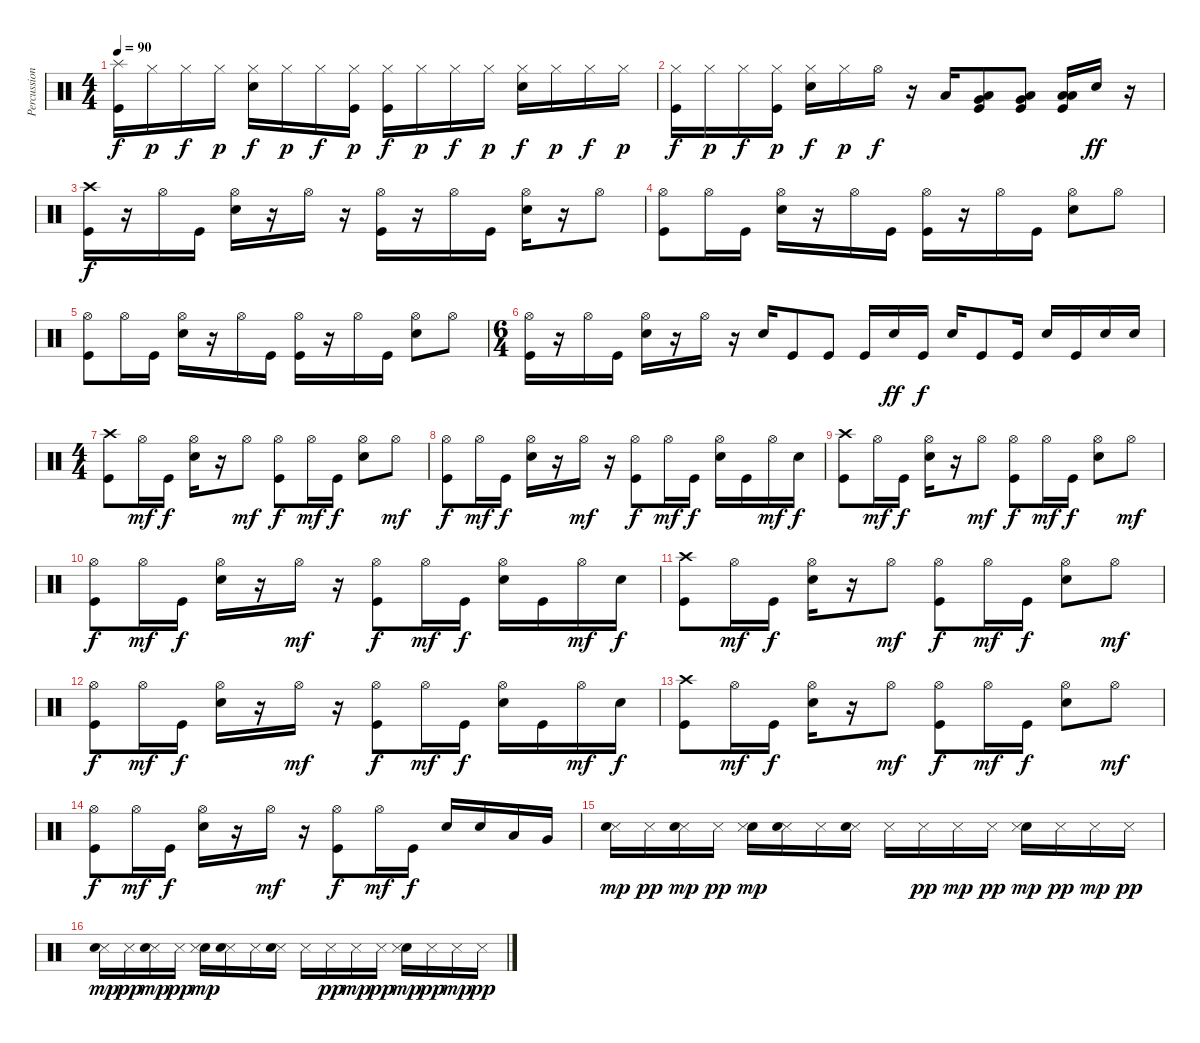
\track ("Percussion" "Percussion") {instrument percussion}
\staff {score}
\articulation defaults
\ts (4 4)
\tempo 90
\clef neutral
\ks c
("Splash (hit)" "Kick (hit)").16{dy f} "Hi-Hat (closed)".16{dy p} "Hi-Hat (closed)".16{dy f} "Hi-Hat (closed)".16{dy p} ("Hi-Hat (closed)" "Electric Snare (hit)").16{dy f} "Hi-Hat (closed)".16{dy p} "Hi-Hat (closed)".16{dy f} ("Hi-Hat (closed)" "Kick (hit)").16{dy p} ("Hi-Hat (closed)" "Kick (hit)").16{dy f} "Hi-Hat (closed)".16{dy p} "Hi-Hat (closed)".16{dy f} "Hi-Hat (closed)".16{dy p} ("Hi-Hat (closed)" "Electric Snare (hit)").16{dy f} "Hi-Hat (closed)".16{dy p} "Hi-Hat (closed)".16{dy f} "Hi-Hat (closed)".16{dy p} |
("Hi-Hat (closed)" "Kick (hit)").16{dy f} "Hi-Hat (closed)".16{dy p} "Hi-Hat (closed)".16{dy f} ("Hi-Hat (closed)" "Kick (hit)").16{dy p} ("Hi-Hat (closed)" "Electric Snare (hit)").16{dy f} "Hi-Hat (closed)".16{dy p} "Hi-Hat (open)".16{dy f} r.16 "Low Tom (hit)".16 ("Low Floor Tom (hit)" "Very Low Tom (hit)" "Kick (hit)").8 ("Low Floor Tom (hit)" "Very Low Tom (hit)" "Kick (hit)").8 ("Low Floor Tom (hit)" "Low Floor Tom (hit)" "Kick (hit)").16 "Snare (hit) 2".16{dy ff} r.16 |
("Crash high (hit)" "Kick (hit)").16{dy f} r.16 "Hi-Hat (open)".16 "Kick (hit)".16 ("Hi-Hat (open)" "Snare (hit) 2").16 r.16 "Hi-Hat (open)".16 r.16 ("Hi-Hat (open)" "Kick (hit)").16 r.16 "Hi-Hat (open)".16 "Kick (hit)".16 ("Hi-Hat (open)" "Snare (hit) 2").16 r.16 "Hi-Hat (open)".8 |
("Hi-Hat (open)" "Kick (hit)").8 "Hi-Hat (open)".16 "Kick (hit)".16 ("Hi-Hat (open)" "Snare (hit) 2").16 r.16 "Hi-Hat (open)".16 "Kick (hit)".16 ("Hi-Hat (open)" "Kick (hit)").16 r.16 "Hi-Hat (open)".16 "Kick (hit)".16 ("Hi-Hat (open)" "Snare (hit) 2").8 "Hi-Hat (open)".8 |
("Hi-Hat (open)" "Kick (hit)").8 "Hi-Hat (open)".16 "Kick (hit)".16 ("Hi-Hat (open)" "Snare (hit) 2").16 r.16 "Hi-Hat (open)".16 "Kick (hit)".16 ("Hi-Hat (open)" "Kick (hit)").16 r.16 "Hi-Hat (open)".16 "Kick (hit)".16 ("Hi-Hat (open)" "Snare (hit) 2").8 "Hi-Hat (open)".8 |
\ts (6 4)
("Hi-Hat (open)" "Kick (hit)").16 r.16 "Hi-Hat (open)".16 "Kick (hit)".16 ("Hi-Hat (open)" "Snare (hit) 2").16 r.16 "Hi-Hat (open)".16 r.16 "Snare (hit) 2".16 "Kick (hit)".8 "Kick (hit)".8 "Kick (hit)".16 "Snare (hit) 2".16{dy ff} "Kick (hit)".16{dy f} "Snare (hit) 2".16 "Kick (hit)".8 "Kick (hit)".16 "Snare (hit) 2".16 "Kick (hit)".16 "Snare (hit) 2".16 "Snare (hit) 2".16 |
\ts (4 4)
("Crash high (hit)" "Kick (hit)").8 "Hi-Hat (open)".16{dy mf} "Kick (hit)".16{dy f} ("Hi-Hat (open)" "Snare (hit) 2").16 r.16 "Hi-Hat (open)".8{dy mf} ("Hi-Hat (open)" "Kick (hit)").8{dy f} "Hi-Hat (open)".16{dy mf} "Kick (hit)".16{dy f} ("Hi-Hat (open)" "Snare (hit) 2").8 "Hi-Hat (open)".8{dy mf} |
("Hi-Hat (open)" "Kick (hit)").8{dy f} "Hi-Hat (open)".16{dy mf} "Kick (hit)".16{dy f} ("Hi-Hat (open)" "Snare (hit) 2").16 r.16 "Hi-Hat (open)".16{dy mf} r.16 ("Hi-Hat (open)" "Kick (hit)").8{dy f} "Hi-Hat (open)".16{dy mf} "Kick (hit)".16{dy f} ("Hi-Hat (open)" "Snare (hit) 2").16 "Kick (hit)".16 "Hi-Hat (open)".16{dy mf} "Snare (hit) 2".16{dy f} |
("Crash high (hit)" "Kick (hit)").8 "Hi-Hat (open)".16{dy mf} "Kick (hit)".16{dy f} ("Hi-Hat (open)" "Snare (hit) 2").16 r.16 "Hi-Hat (open)".8{dy mf} ("Hi-Hat (open)" "Kick (hit)").8{dy f} "Hi-Hat (open)".16{dy mf} "Kick (hit)".16{dy f} ("Hi-Hat (open)" "Snare (hit) 2").8 "Hi-Hat (open)".8{dy mf} |
("Hi-Hat (open)" "Kick (hit)").8{dy f} "Hi-Hat (open)".16{dy mf} "Kick (hit)".16{dy f} ("Hi-Hat (open)" "Snare (hit) 2").16 r.16 "Hi-Hat (open)".16{dy mf} r.16 ("Hi-Hat (open)" "Kick (hit)").8{dy f} "Hi-Hat (open)".16{dy mf} "Kick (hit)".16{dy f} ("Hi-Hat (open)" "Snare (hit) 2").16 "Kick (hit)".16 "Hi-Hat (open)".16{dy mf} "Snare (hit) 2".16{dy f} |
("Crash high (hit)" "Kick (hit)").8 "Hi-Hat (open)".16{dy mf} "Kick (hit)".16{dy f} ("Hi-Hat (open)" "Snare (hit) 2").16 r.16 "Hi-Hat (open)".8{dy mf} ("Hi-Hat (open)" "Kick (hit)").8{dy f} "Hi-Hat (open)".16{dy mf} "Kick (hit)".16{dy f} ("Hi-Hat (open)" "Snare (hit) 2").8 "Hi-Hat (open)".8{dy mf} |
("Hi-Hat (open)" "Kick (hit)").8{dy f} "Hi-Hat (open)".16{dy mf} "Kick (hit)".16{dy f} ("Hi-Hat (open)" "Snare (hit) 2").16 r.16 "Hi-Hat (open)".16{dy mf} r.16 ("Hi-Hat (open)" "Kick (hit)").8{dy f} "Hi-Hat (open)".16{dy mf} "Kick (hit)".16{dy f} ("Hi-Hat (open)" "Snare (hit) 2").16 "Kick (hit)".16 "Hi-Hat (open)".16{dy mf} "Snare (hit) 2".16{dy f} |
("Crash high (hit)" "Kick (hit)").8 "Hi-Hat (open)".16{dy mf} "Kick (hit)".16{dy f} ("Hi-Hat (open)" "Snare (hit) 2").16 r.16 "Hi-Hat (open)".8{dy mf} ("Hi-Hat (open)" "Kick (hit)").8{dy f} "Hi-Hat (open)".16{dy mf} "Kick (hit)".16{dy f} ("Hi-Hat (open)" "Snare (hit) 2").8 "Hi-Hat (open)".8{dy mf} |
("Hi-Hat (open)" "Kick (hit)").8{dy f} "Hi-Hat (open)".16{dy mf} "Kick (hit)".16{dy f} ("Hi-Hat (open)" "Snare (hit) 2").16 r.16 "Hi-Hat (open)".16{dy mf} r.16 ("Hi-Hat (open)" "Kick (hit)").8{dy f} "Hi-Hat (open)".16{dy mf} "Kick (hit)".16{dy f} "Snare (hit) 2".16 "Snare (hit) 2".16 "Low Tom (hit)".16 "Very Low Tom (hit)".16 |
("Snare (side stick) 3" "Hand Clap (hit)").16{dy mp} "Snare (side stick) 3".16{dy pp} ("Snare (side stick) 3" "Hand Clap (hit)").16{dy mp} "Snare (side stick) 3".16{dy pp} ("Electric Snare (hit)" "Snare (side stick) 3").16{dy mp} ("Snare (side stick) 3" "Hand Clap (hit)").16 "Snare (side stick) 3".16 ("Snare (side stick) 3" "Hand Clap (hit)").16 "Snare (side stick) 3".16 "Snare (side stick) 3".16{dy pp} "Snare (side stick) 3".16{dy mp} "Snare (side stick) 3".16{dy pp} ("Electric Snare (hit)" "Snare (side stick) 3").16{dy mp} "Snare (side stick) 3".16{dy pp} "Snare (side stick) 3".16{dy mp} "Snare (side stick) 3".16{dy pp} |
("Snare (side stick) 3" "Hand Clap (hit)").16{dy mp} "Snare (side stick) 3".16{dy pp} ("Snare (side stick) 3" "Hand Clap (hit)").16{dy mp} "Snare (side stick) 3".16{dy pp} ("Electric Snare (hit)" "Snare (side stick) 3").16{dy mp} ("Snare (side stick) 3" "Hand Clap (hit)").16 "Snare (side stick) 3".16 ("Snare (side stick) 3" "Hand Clap (hit)").16 "Snare (side stick) 3".16 "Snare (side stick) 3".16{dy pp} "Snare (side stick) 3".16{dy mp} "Snare (side stick) 3".16{dy pp} ("Electric Snare (hit)" "Snare (side stick) 3").16{dy mp} "Snare (side stick) 3".16{dy pp} "Snare (side stick) 3".16{dy mp} "Snare (side stick) 3".16{dy pp}
